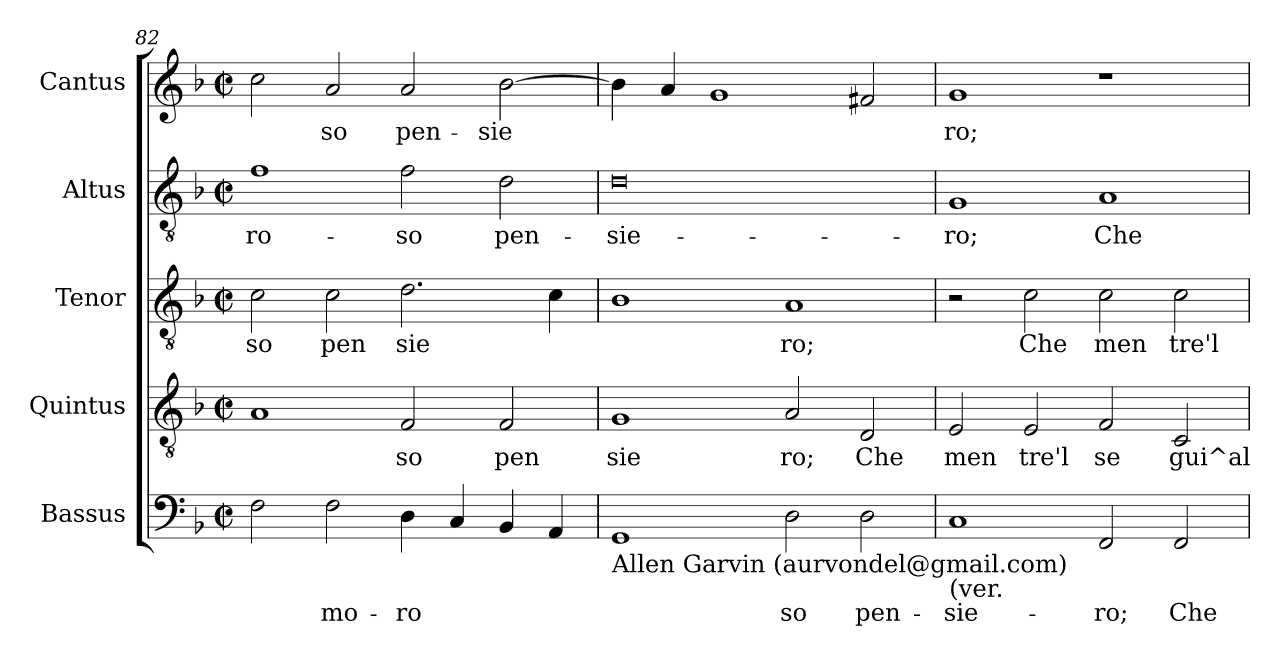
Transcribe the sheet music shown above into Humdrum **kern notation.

**kern	**text	**kern	**text	**kern	**text	**kern	**text	**kern	**text
*part5	*part5	*part4	*part4	*part3	*part3	*part2	*part2	*part1	*part1
*staff5	*staff5	*staff4	*staff4	*staff3	*staff3	*staff2	*staff2	*staff1	*staff1
*I"Bassus	*	*I"Quintus	*	*I"Tenor	*	*I"Altus	*	*I"Cantus	*
*I'Bassus	*	*I'Quintus	*	*I'Tenor	*	*I'Altus	*	*I'Cantus	*
*clefF4	*	*clefGv2	*	*clefGv2	*	*clefGv2	*	*clefG2	*
*k[b-]	*	*k[b-]	*	*k[b-]	*	*k[b-]	*	*k[b-]	*
*F:	*	*F:	*	*F:	*	*F:	*	*F:	*
*M2/2	*	*M2/2	*	*M2/2	*	*M2/2	*	*M2/2	*
*met(c|)	*	*met(c|)	*	*met(c|)	*	*met(c|)	*	*met(c|)	*
=82	=82	=82	=82	=82	=82	=82	=82	=82	=82
!	!LO:LY:b:cj	!	!LO:LY:b:cj	!	!LO:LY:b:cj	!	!LO:LY:b:cj	!	!LO:LY:b:cj
2F\	--	1A	.	2c\	so	1f	-ro-	2cc\	--
!	!LO:LY:b:cj	!	!	!	!LO:LY:b:cj	!	!	!	!LO:LY:b:cj
2F\	-mo-	.	.	2c\	pen	.	.	2a/	-so
!	!LO:LY:b:cj	!	!LO:LY:b:cj	!	!LO:LY:b:cj	!	!LO:LY:b:cj	!	!LO:LY:b:cj
4D\	-ro-	2F/	so	2.d\	sie	2f\	-so	2a/	pen-
!	!LO:LY:b:cj	!	!	!	!	!	!	!	!
4C/	--	.	.	.	.	.	.	.	.
!	!LO:LY:b:cj	!	!LO:LY:b:cj	!	!	!	!LO:LY:b:cj	!	!LO:LY:b:cj
4BB-/	--	2F/	pen	.	.	2d\	pen-	[>2b-\	-sie-
!	!LO:LY:b:cj	!	!	!	!LO:LY:b:cj	!	!	!	!
4AA/	--	.	.	4c\	.	.	.	.	.
=83	=83	=83	=83	=83	=83	=83	=83	=83	=83
!LO:TX:b:t=Allen Garvin (aurvondel@gmail.com)	!	!	!	!	!	!	!	!	!
!	!LO:LY:b:cj	!	!LO:LY:b:cj	!	!LO:LY:b:cj	!	!LO:LY:b:cj	!	!LO:LY:b:cj
1GG	--	1G	sie	1B-	.	0d	-sie-	4b-\]	--
!	!	!	!	!	!	!	!	!	!LO:LY:b:cj
.	.	.	.	.	.	.	.	4a/	--
!	!	!	!	!	!	!	!	!	!LO:LY:b:cj
.	.	.	.	.	.	.	.	1g	--
!	!LO:LY:b:cj	!	!LO:LY:b:cj	!	!LO:LY:b:cj	!	!	!	!
2D\	-so	2A/	ro;	1A	ro;	.	.	.	.
!	!LO:LY:b:cj	!	!LO:LY:b:cj	!	!	!	!	!	!LO:LY:b:cj
2D\	pen-	2D/	Che	.	.	.	.	2f#/	--
=84	=84	=84	=84	=84	=84	=84	=84	=84	=84
!LO:TX:b:t=(ver.	!	!	!	!	!	!	!	!	!
!	!LO:LY:b:cj	!	!LO:LY:b:cj	!	!	!	!LO:LY:b:cj	!	!LO:LY:b:cj
1C	-sie-	2E/	men	2r	.	1G	-ro;	1g	-ro;
!	!	!	!LO:LY:b:cj	!	!LO:LY:b:cj	!	!	!	!
.	.	2E/	tre'l	2c\	Che	.	.	.	.
!	!LO:LY:b:cj	!	!LO:LY:b:cj	!	!LO:LY:b:cj	!	!LO:LY:b:cj	!	!
2FF/	-ro;	2F/	se	2c\	men	1A	Che	1r	.
!	!LO:LY:b:cj	!	!LO:LY:b:cj	!	!LO:LY:b:cj	!	!	!	!
2FF/	Che	2C/	gui^al	2c\	tre'l	.	.	.	.
=	=	=	=	=	=	=	=	=	=
*-	*-	*-	*-	*-	*-	*-	*-	*-	*-
